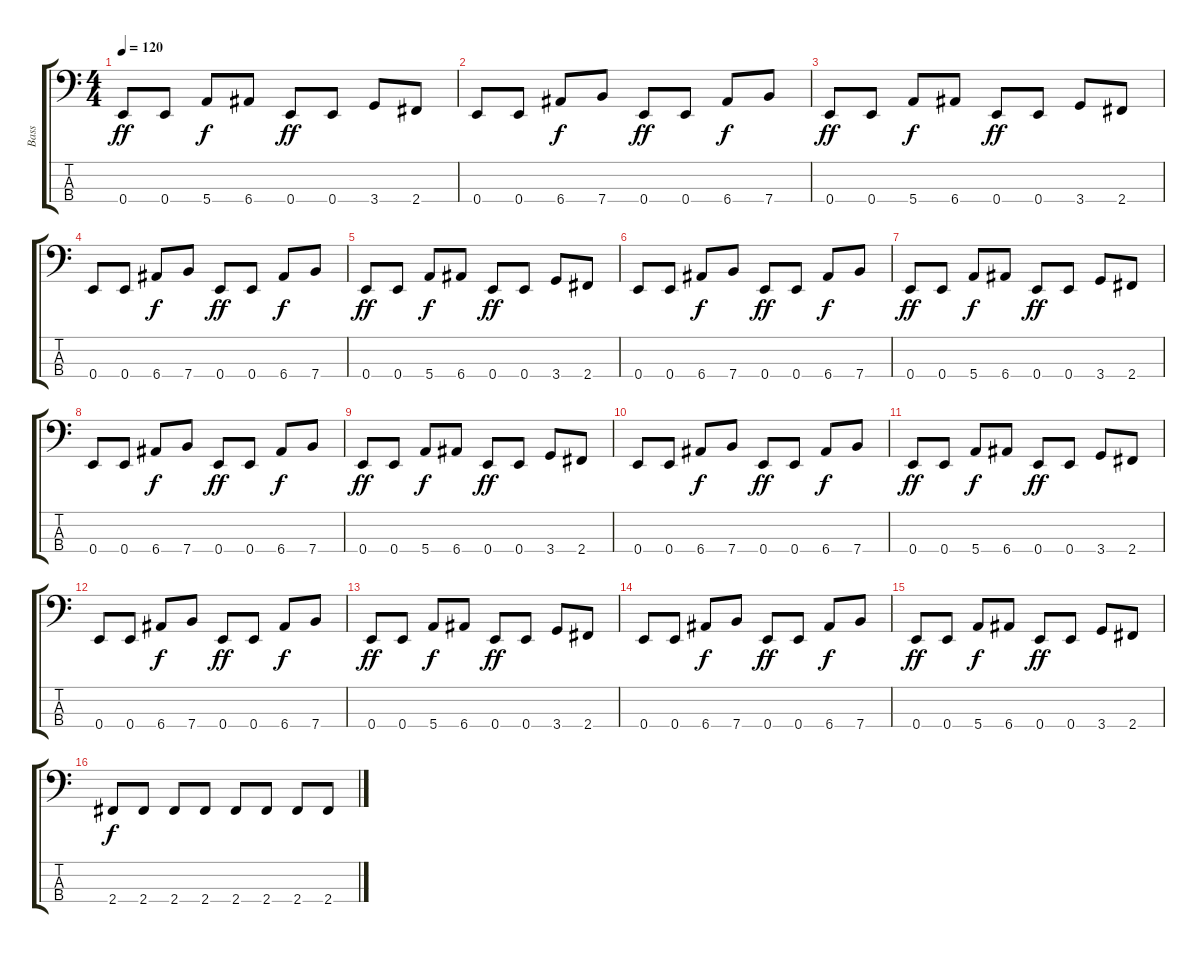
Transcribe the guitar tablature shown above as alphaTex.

\track ("Bass" "Bass") {instrument electricbassfinger}
\staff {score tabs}
\tuning (G2 D2 A1 E1) {hide}
\ts (4 4)
\tempo 120
\clef f4
\ks c
0.4.8{dy ff} 0.4.8 5.4.8{dy f} 6.4.8 0.4.8{dy ff} 0.4.8 3.4.8 2.4.8 |
0.4.8 0.4.8 6.4.8{dy f} 7.4.8 0.4.8{dy ff} 0.4.8 6.4.8{dy f} 7.4.8 |
0.4.8{dy ff} 0.4.8 5.4.8{dy f} 6.4.8 0.4.8{dy ff} 0.4.8 3.4.8 2.4.8 |
0.4.8 0.4.8 6.4.8{dy f} 7.4.8 0.4.8{dy ff} 0.4.8 6.4.8{dy f} 7.4.8 |
0.4.8{dy ff} 0.4.8 5.4.8{dy f} 6.4.8 0.4.8{dy ff} 0.4.8 3.4.8 2.4.8 |
0.4.8 0.4.8 6.4.8{dy f} 7.4.8 0.4.8{dy ff} 0.4.8 6.4.8{dy f} 7.4.8 |
0.4.8{dy ff} 0.4.8 5.4.8{dy f} 6.4.8 0.4.8{dy ff} 0.4.8 3.4.8 2.4.8 |
0.4.8 0.4.8 6.4.8{dy f} 7.4.8 0.4.8{dy ff} 0.4.8 6.4.8{dy f} 7.4.8 |
0.4.8{dy ff} 0.4.8 5.4.8{dy f} 6.4.8 0.4.8{dy ff} 0.4.8 3.4.8 2.4.8 |
0.4.8 0.4.8 6.4.8{dy f} 7.4.8 0.4.8{dy ff} 0.4.8 6.4.8{dy f} 7.4.8 |
0.4.8{dy ff} 0.4.8 5.4.8{dy f} 6.4.8 0.4.8{dy ff} 0.4.8 3.4.8 2.4.8 |
0.4.8 0.4.8 6.4.8{dy f} 7.4.8 0.4.8{dy ff} 0.4.8 6.4.8{dy f} 7.4.8 |
0.4.8{dy ff} 0.4.8 5.4.8{dy f} 6.4.8 0.4.8{dy ff} 0.4.8 3.4.8 2.4.8 |
0.4.8 0.4.8 6.4.8{dy f} 7.4.8 0.4.8{dy ff} 0.4.8 6.4.8{dy f} 7.4.8 |
0.4.8{dy ff} 0.4.8 5.4.8{dy f} 6.4.8 0.4.8{dy ff} 0.4.8 3.4.8 2.4.8 |
2.4.8{dy f} 2.4.8 2.4.8 2.4.8 2.4.8 2.4.8 2.4.8 2.4.8
